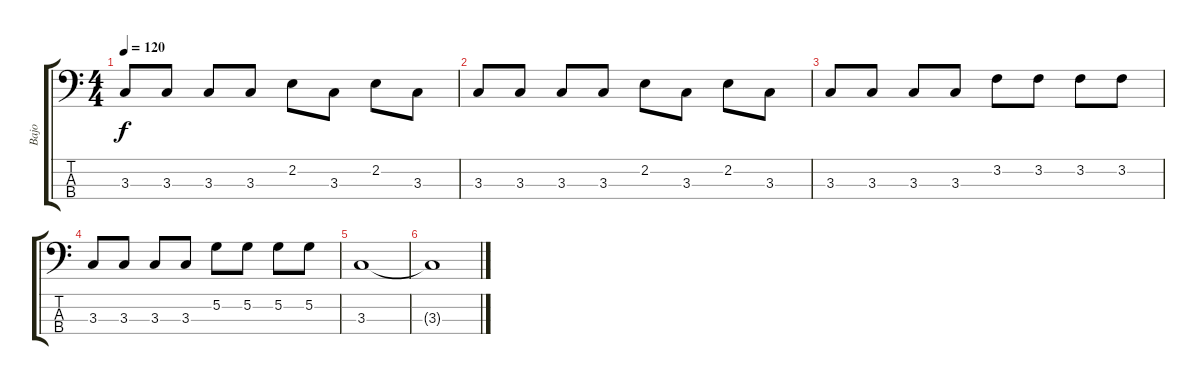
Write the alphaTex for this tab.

\track ("Bajo" "Bajo") {instrument electricbasspick}
\staff {score tabs}
\tuning (G2 D2 A1 E1) {hide}
\ts (4 4)
\tempo 120
\clef f4
\ks c
3.3.8{dy f} 3.3.8 3.3.8 3.3.8 2.2.8 3.3.8 2.2.8 3.3.8 |
3.3.8 3.3.8 3.3.8 3.3.8 2.2.8 3.3.8 2.2.8 3.3.8 |
3.3.8 3.3.8 3.3.8 3.3.8 3.2.8 3.2.8 3.2.8 3.2.8 |
3.3.8 3.3.8 3.3.8 3.3.8 5.2.8 5.2.8 5.2.8 5.2.8 |
3.3.1 |
3.3{t}.1
